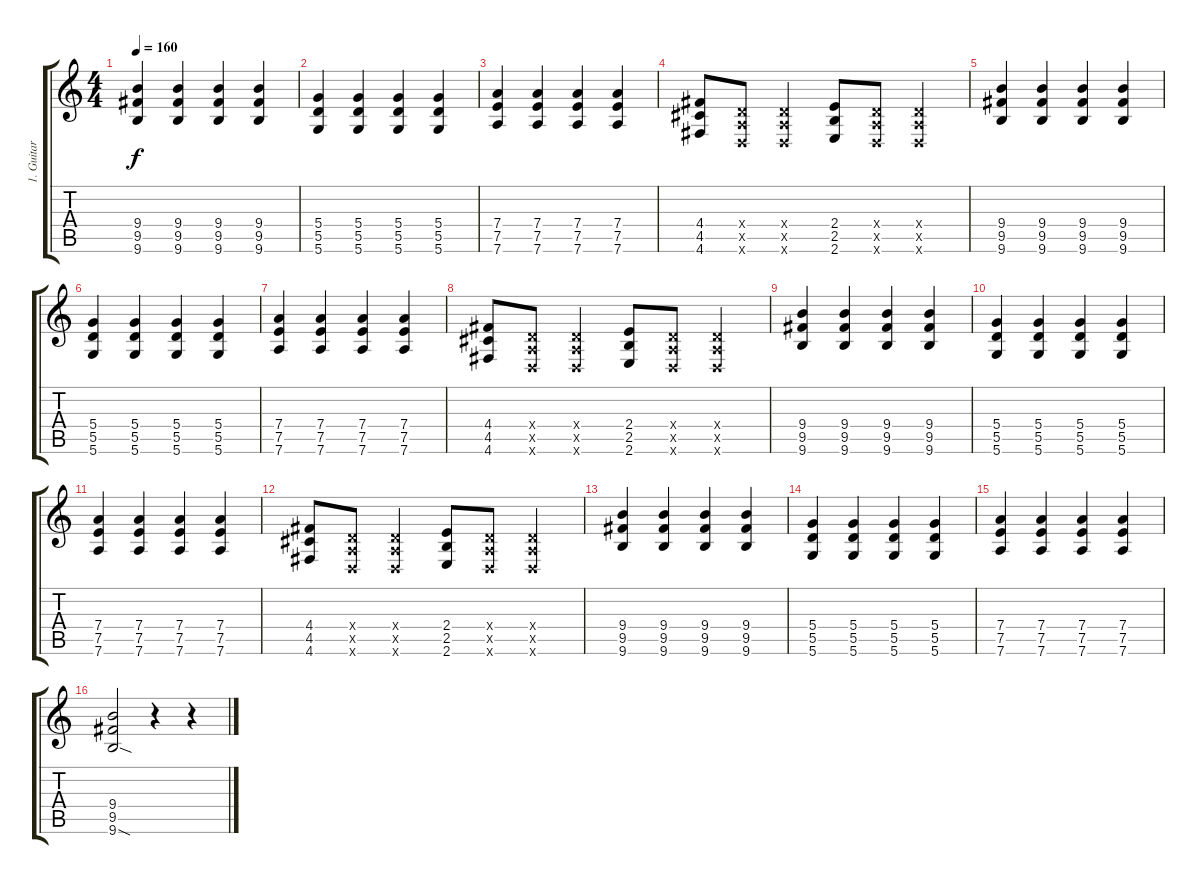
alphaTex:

\track ("1. Guitar" "1. Guitar") {instrument overdrivenguitar}
\staff {score tabs}
\tuning (E4 B3 G3 D3 A2 D2) {hide}
\ts (4 4)
\tempo 160
\clef g2
\ks c
(9.4 9.5 9.6).4{dy f} (9.4 9.5 9.6).4 (9.4 9.5 9.6).4 (9.4 9.5 9.6).4 |
(5.4 5.5 5.6).4 (5.4 5.5 5.6).4 (5.4 5.5 5.6).4 (5.4 5.5 5.6).4 |
(7.4 7.5 7.6).4 (7.4 7.5 7.6).4 (7.4 7.5 7.6).4 (7.4 7.5 7.6).4 |
(4.4 4.5 4.6).8 (0.4{x} 0.5{x} 0.6{x}).8 (0.4{x} 0.5{x} 0.6{x}).4 (2.4 2.5 2.6).8 (0.4{x} 0.5{x} 0.6{x}).8 (0.4{x} 0.5{x} 0.6{x}).4 |
(9.4 9.5 9.6).4 (9.4 9.5 9.6).4 (9.4 9.5 9.6).4 (9.4 9.5 9.6).4 |
(5.4 5.5 5.6).4 (5.4 5.5 5.6).4 (5.4 5.5 5.6).4 (5.4 5.5 5.6).4 |
(7.4 7.5 7.6).4 (7.4 7.5 7.6).4 (7.4 7.5 7.6).4 (7.4 7.5 7.6).4 |
(4.4 4.5 4.6).8 (0.4{x} 0.5{x} 0.6{x}).8 (0.4{x} 0.5{x} 0.6{x}).4 (2.4 2.5 2.6).8 (0.4{x} 0.5{x} 0.6{x}).8 (0.4{x} 0.5{x} 0.6{x}).4 |
(9.4 9.5 9.6).4 (9.4 9.5 9.6).4 (9.4 9.5 9.6).4 (9.4 9.5 9.6).4 |
(5.4 5.5 5.6).4 (5.4 5.5 5.6).4 (5.4 5.5 5.6).4 (5.4 5.5 5.6).4 |
(7.4 7.5 7.6).4 (7.4 7.5 7.6).4 (7.4 7.5 7.6).4 (7.4 7.5 7.6).4 |
(4.4 4.5 4.6).8 (0.4{x} 0.5{x} 0.6{x}).8 (0.4{x} 0.5{x} 0.6{x}).4 (2.4 2.5 2.6).8 (0.4{x} 0.5{x} 0.6{x}).8 (0.4{x} 0.5{x} 0.6{x}).4 |
(9.4 9.5 9.6).4 (9.4 9.5 9.6).4 (9.4 9.5 9.6).4 (9.4 9.5 9.6).4 |
(5.4 5.5 5.6).4 (5.4 5.5 5.6).4 (5.4 5.5 5.6).4 (5.4 5.5 5.6).4 |
(7.4 7.5 7.6).4 (7.4 7.5 7.6).4 (7.4 7.5 7.6).4 (7.4 7.5 7.6).4 |
(9.4 9.5 9.6{sod}).2 r.4 r.4
